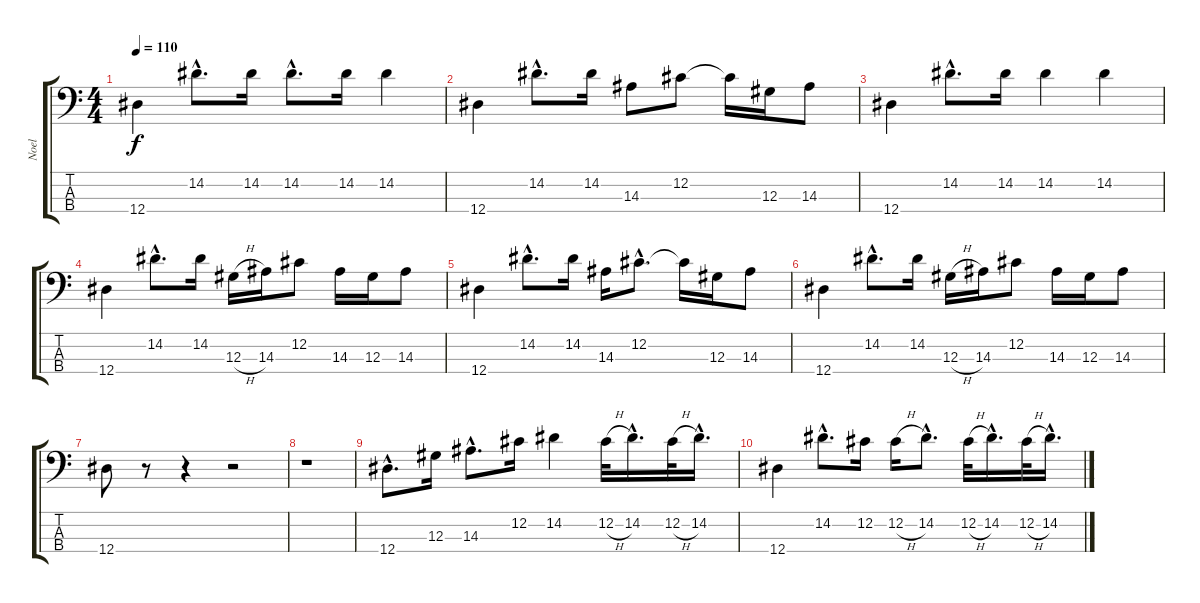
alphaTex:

\track ("Noel" "Noel") {instrument electricbassfinger}
\staff {score tabs}
\tuning (Gb2 Db2 Ab1 Eb1) {hide}
\ts (4 4)
\tempo 110
\clef f4
\ks c
12.4.4{dy f} 14.2{hac}.8{d} 14.2.16 14.2{hac}.8{d} 14.2.16 14.2.4 |
12.4.4 14.2{hac}.8{d} 14.2.16 14.3.8 12.2.8 12.2{t}.16 12.3.16 14.3.8 |
12.4.4 14.2{hac}.8{d} 14.2.16 14.2.4 14.2.4 |
12.4.4 14.2{hac}.8{d} 14.2.16 12.3{h}.16 14.3.16 12.2.8 14.3.16 12.3.16 14.3.8 |
12.4.4 14.2{hac}.8{d} 14.2.16 14.3.16 12.2{hac}.8{d} 12.2{t}.16 12.3.16 14.3.8 |
12.4.4 14.2{hac}.8{d} 14.2.16 12.3{h}.16 14.3.16 12.2.8 14.3.16 12.3.16 14.3.8 |
12.4.8 r.8 r.4 r.2 |
r.1 |
12.4{hac}.8{d} 12.3.16 14.3{hac}.8{d} 12.2.16 14.2.4 12.2{h}.32 14.2{hac}.16{d} 12.2{h}.32 14.2{hac}.16{d} |
12.4.4 14.2{hac}.8{d} 12.2.16 12.2{h}.16 14.2{hac}.8{d} 12.2{h}.32 14.2{hac}.16{d} 12.2{h}.32 14.2{hac}.16{d}
